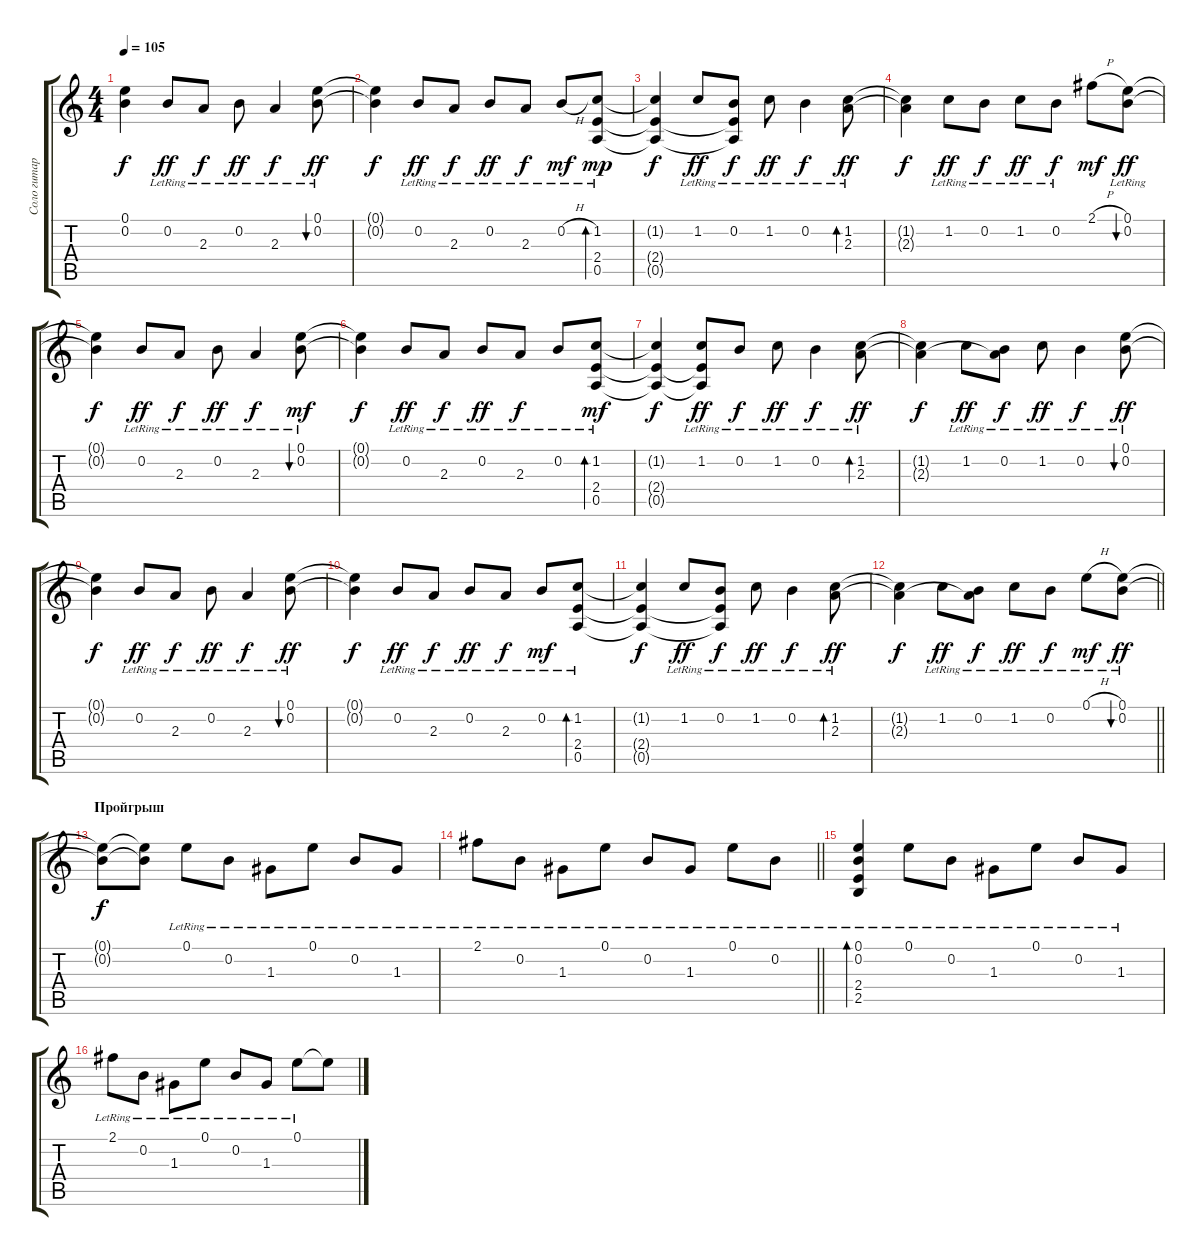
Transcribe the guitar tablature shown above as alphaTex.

\track ("Соло гитара" "Соло гитар") {instrument electricguitarclean}
\staff {score tabs}
\tuning (E4 B3 G3 D3 A2 E2) {hide}
\ts (4 4)
\tempo 105
\clef g2
\ks c
(0.1{t} 0.2{t}).4{dy f} 0.2{lr}.8{dy ff} 2.3{lr}.8{dy f} 0.2{lr}.8{dy ff} 2.3{lr}.4{dy f} (0.1{lr} 0.2{lr}).8{bu 120 dy ff} |
(0.1{t} 0.2{t}).4{dy f} 0.2{lr}.8{dy ff} 2.3{lr}.8{dy f} 0.2{lr}.8{dy ff} 2.3{lr}.8{dy f} 0.2{h lr}.8{dy mf} (1.2{lr} 2.4 0.5).8{bd 30 dy mp} |
(1.2{t} 2.4{t} 0.5{t}).4{dy f} 1.2{lr}.8{dy ff} (0.2{lr} 2.4{t} 0.5{t}).8{dy f} 1.2{lr}.8{dy ff} 0.2{lr}.4{dy f} (1.2{lr} 2.3).8{bd 120 dy ff} |
(1.2{t} 2.3{t}).4{dy f} 1.2{lr}.8{dy ff} 0.2{lr}.8{dy f} 1.2{lr}.8{dy ff} 0.2{lr}.8{dy f} 2.1{h}.8{dy mf} (0.1{lr} 0.2{lr}).8{bu 120 dy ff} |
(0.1{t} 0.2{t}).4{dy f} 0.2{lr}.8{dy ff} 2.3{lr}.8{dy f} 0.2{lr}.8{dy ff} 2.3{lr}.4{dy f} (0.1{lr} 0.2{lr}).8{bu 120 dy mf} |
(0.1{t} 0.2{t}).4{dy f} 0.2{lr}.8{dy ff} 2.3{lr}.8{dy f} 0.2{lr}.8{dy ff} 2.3{lr}.8{dy f} 0.2{lr}.8 (1.2{lr} 2.4 0.5).8{bd 120 dy mf} |
(1.2{t} 2.4{t} 0.5{t}).4{dy f} (1.2{lr} 2.4{t} 0.5{t}).8{dy ff} 0.2{lr}.8{dy f} 1.2{lr}.8{dy ff} 0.2{lr}.4{dy f} (1.2{lr} 2.3).8{bd 120 dy ff} |
(1.2{t} 2.3{t}).4{dy f} 1.2{lr}.8{dy ff} (0.2{lr} 2.3{t}).8{dy f} 1.2{lr}.8{dy ff} 0.2{lr}.4{dy f} (0.1{lr} 0.2{lr}).8{bu 120 dy ff} |
(0.1{t} 0.2{t}).4{dy f} 0.2{lr}.8{dy ff} 2.3{lr}.8{dy f} 0.2{lr}.8{dy ff} 2.3{lr}.4{dy f} (0.1{lr} 0.2{lr}).8{bu 120 dy ff} |
(0.1{t} 0.2{t}).4{dy f} 0.2{lr}.8{dy ff} 2.3{lr}.8{dy f} 0.2{lr}.8{dy ff} 2.3{lr}.8{dy f} 0.2{lr}.8{dy mf} (1.2{lr} 2.4 0.5).8{bd 120} |
(1.2{t} 2.4{t} 0.5{t}).4{dy f} 1.2{lr}.8{dy ff} (0.2{lr} 2.4{t} 0.5{t}).8{dy f} 1.2{lr}.8{dy ff} 0.2{lr}.4{dy f} (1.2{lr} 2.3).8{bd 120 dy ff} |
\barLineRight lightlight
(1.2{t} 2.3{t}).4{dy f} 1.2{lr}.8{dy ff} (0.2{lr} 2.3{t}).8{dy f} 1.2{lr}.8{dy ff} 0.2{lr}.8{dy f} 0.1{h lr}.8{dy mf} (0.1{lr} 0.2{lr}).8{bu 30 dy ff} |
\section ("" "Пройгрыш")
(0.1{t} 0.2{t}).8{dy f} (0.1{t} 0.2{t}).8 0.1{lr}.8 0.2{lr}.8 1.3{lr}.8 0.1{lr}.8 0.2{lr}.8 1.3{lr}.8 |
\barLineRight lightlight
2.1{lr}.8 0.2{lr}.8 1.3{lr}.8 0.1{lr}.8 0.2{lr}.8 1.3{lr}.8 0.1{lr}.8 0.2{lr}.8 |
(0.1{lr} 0.2{lr} 2.4{lr} 2.5{lr}).4{bd 60} 0.1{lr}.8 0.2{lr}.8 1.3{lr}.8 0.1{lr}.8 0.2{lr}.8 1.3{lr}.8 |
2.1{lr}.8 0.2{lr}.8 1.3{lr}.8 0.1{lr}.8 0.2{lr}.8 1.3{lr}.8 0.1{lr}.8 0.1{t}.8
